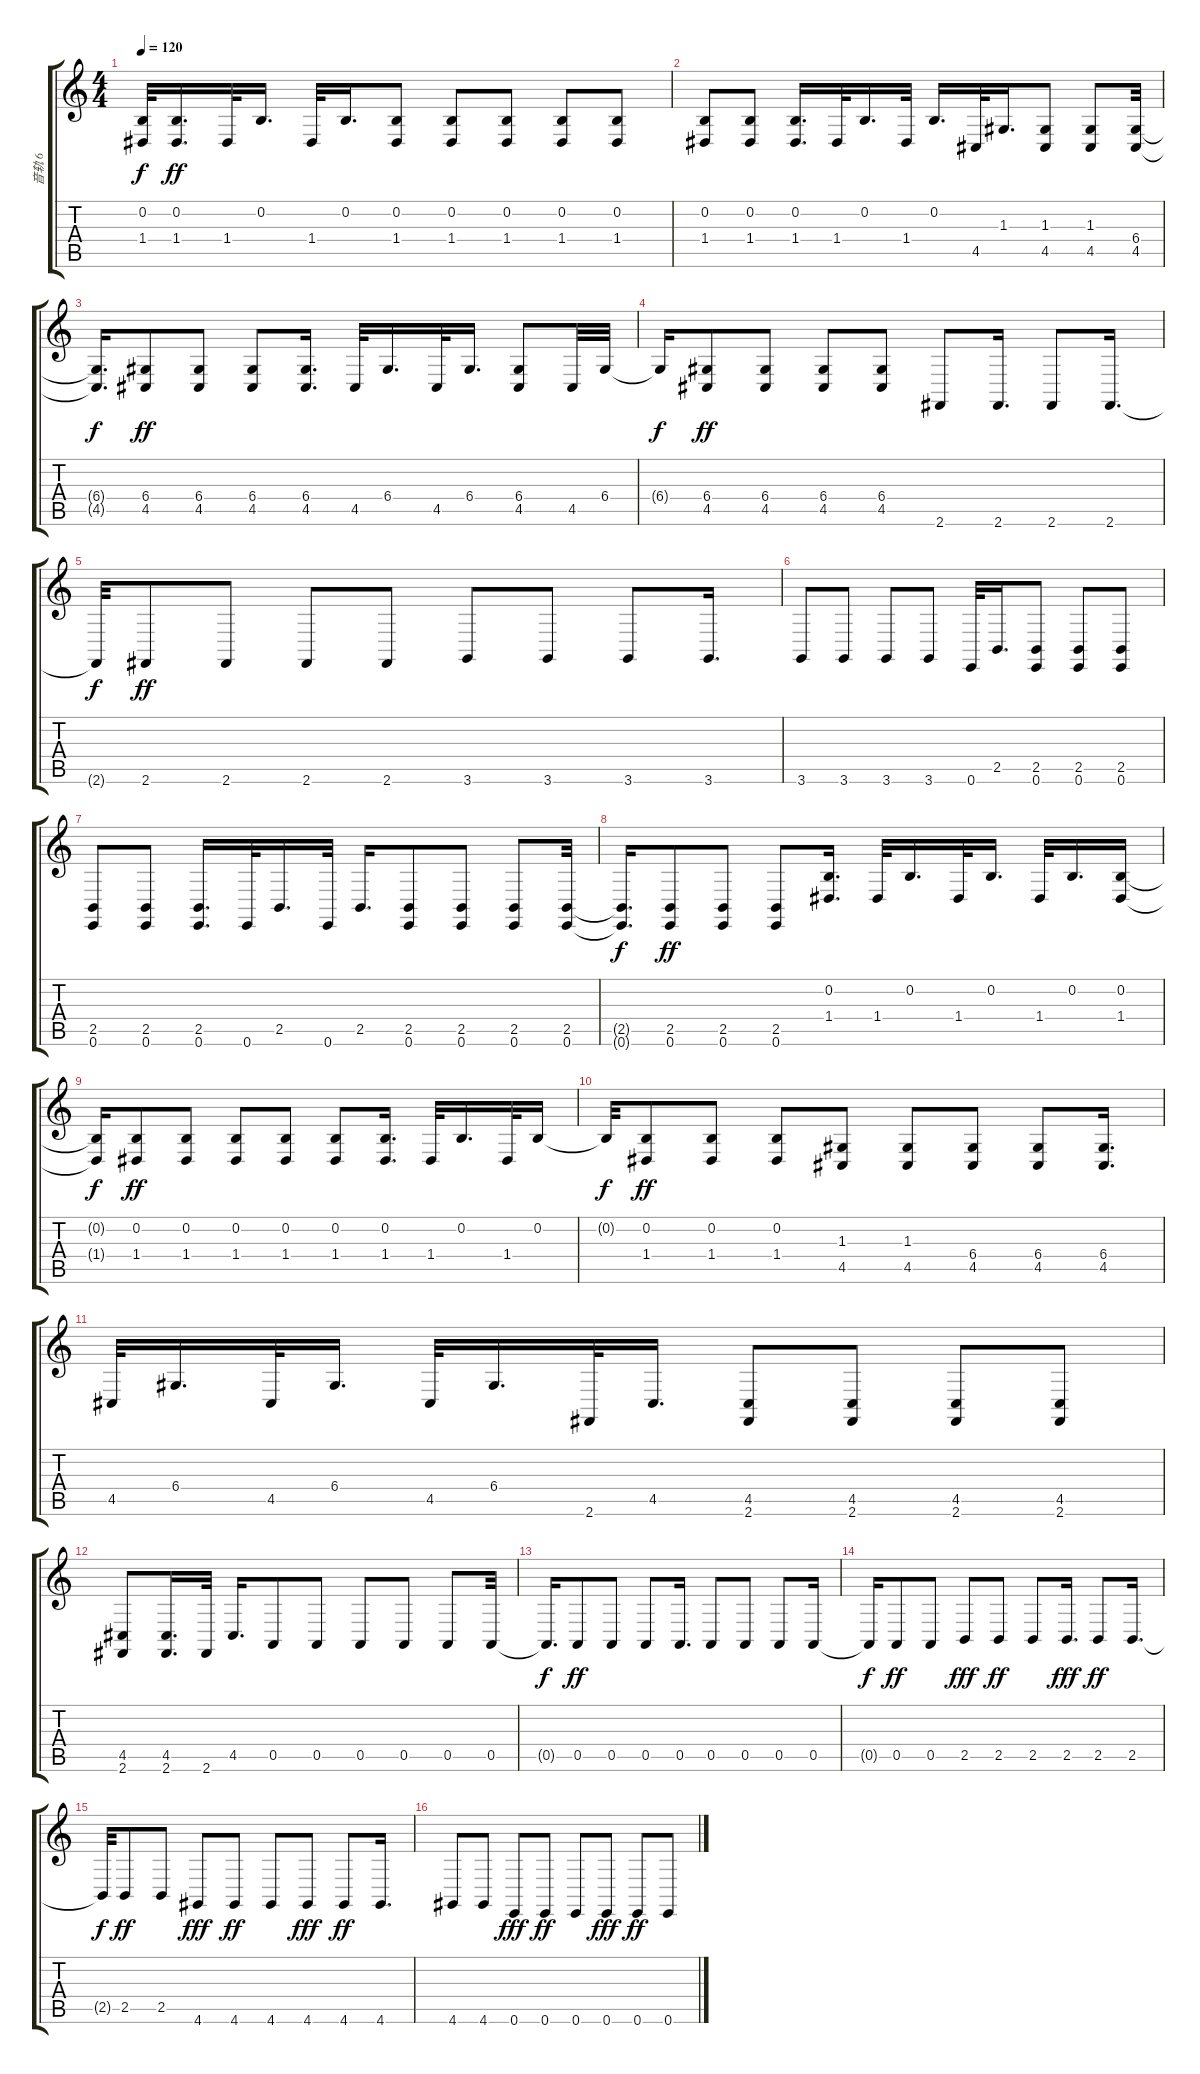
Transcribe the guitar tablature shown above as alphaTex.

\track ("音轨 6" "音轨 6") {instrument fx5brightness}
\staff {score tabs}
\tuning (E4 B3 G3 D3 A2 E2) {hide}
\ts (4 4)
\tempo 120
\clef g2
\ks c
(0.2{t} 1.4{t}).32{dy f} (0.2 1.4).16{d dy ff} 1.4.32 0.2.16{d} 1.4.32 0.2.16{d} (0.2 1.4).8 (0.2 1.4).8 (0.2 1.4).8 (0.2 1.4).8 (0.2 1.4).8 |
(0.2 1.4).8 (0.2 1.4).8 (0.2 1.4).16{d} 1.4.32 0.2.16{d} 1.4.32 0.2.16{d} 4.5.32 1.3.16{d} (1.3 4.5).8 (1.3 4.5).8 (6.4 4.5).32 |
(6.4{t} 4.5{t}).16{d dy f} (6.4 4.5).8{dy ff} (6.4 4.5).8 (6.4 4.5).8 (6.4 4.5).16{d} 4.5.32 6.4.16{d} 4.5.32 6.4.16{d} (6.4 4.5).8 4.5.32 6.4.32 |
6.4{t}.16{dy f} (6.4 4.5).8{dy ff} (6.4 4.5).8 (6.4 4.5).8 (6.4 4.5).8 2.6.8 2.6.16{d} 2.6.8 2.6.16{d} |
2.6{t}.32{dy f} 2.6.8{dy ff} 2.6.8 2.6.8 2.6.8 3.6.8 3.6.8 3.6.8 3.6.16{d} |
3.6.8 3.6.8 3.6.8 3.6.8 0.6.32 2.5.16{d} (2.5 0.6).8 (2.5 0.6).8 (2.5 0.6).8 |
(2.5 0.6).8 (2.5 0.6).8 (2.5 0.6).16{d} 0.6.32 2.5.16{d} 0.6.32 2.5.16{d} (2.5 0.6).8 (2.5 0.6).8 (2.5 0.6).8 (2.5 0.6).32 |
(2.5{t} 0.6{t}).16{d dy f} (2.5 0.6).8{dy ff} (2.5 0.6).8 (2.5 0.6).8 (0.2 1.4).16{d} 1.4.32 0.2.16{d} 1.4.32 0.2.16{d} 1.4.32 0.2.16{d} (0.2 1.4).16 |
(0.2{t} 1.4{t}).16{dy f} (0.2 1.4).8{dy ff} (0.2 1.4).8 (0.2 1.4).8 (0.2 1.4).8 (0.2 1.4).8 (0.2 1.4).16{d} 1.4.32 0.2.16{d} 1.4.32 0.2.16 |
0.2{t}.32{dy f} (0.2 1.4).8{dy ff} (0.2 1.4).8 (0.2 1.4).8 (1.3 4.5).8 (1.3 4.5).8 (6.4 4.5).8 (6.4 4.5).8 (6.4 4.5).16{d} |
4.5.32 6.4.16{d} 4.5.32 6.4.16{d} 4.5.32 6.4.16{d} 2.6.32 4.5.16{d} (4.5 2.6).8 (4.5 2.6).8 (4.5 2.6).8 (4.5 2.6).8 |
(4.5 2.6).8 (4.5 2.6).16{d} 2.6.32 4.5.16{d} 0.5.8 0.5.8 0.5.8 0.5.8 0.5.8 0.5.32 |
0.5{t}.16{d dy f} 0.5.8{dy ff} 0.5.8 0.5.8 0.5.16{d} 0.5.8 0.5.8 0.5.8 0.5.16 |
0.5{t}.16{dy f} 0.5.8{dy ff} 0.5.8 2.5.8{dy fff} 2.5.8{dy ff} 2.5.8 2.5.16{d dy fff} 2.5.8{dy ff} 2.5.16{d} |
2.5{t}.32{dy f} 2.5.8{dy ff} 2.5.8 4.6.8{dy fff} 4.6.8{dy ff} 4.6.8 4.6.8{dy fff} 4.6.8{dy ff} 4.6.16{d} |
4.6.8 4.6.8 0.6.8{dy fff} 0.6.8{dy ff} 0.6.8 0.6.8{dy fff} 0.6.8{dy ff} 0.6.8
